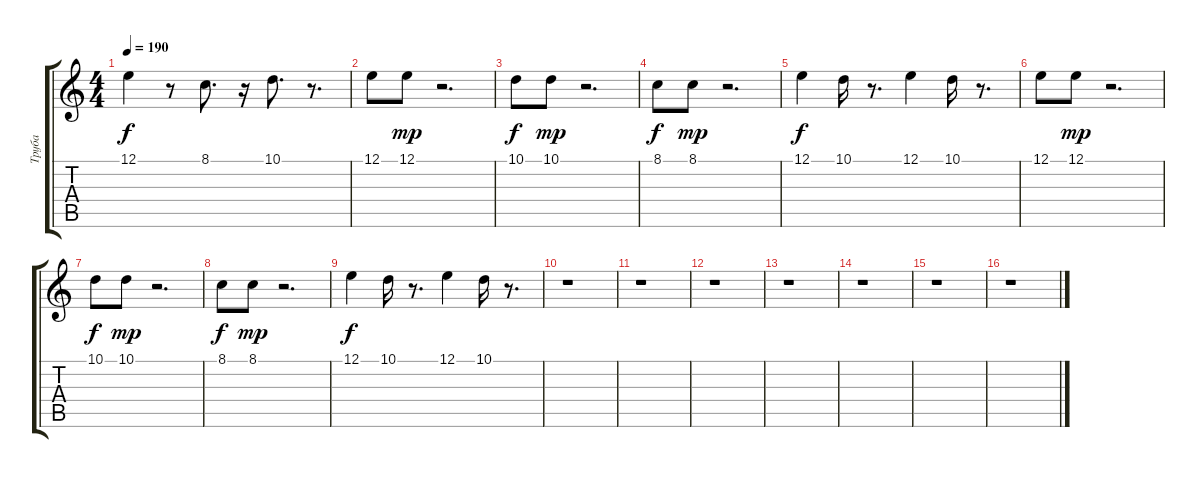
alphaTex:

\track ("Труба" "Труба") {instrument trumpet}
\staff {score tabs}
\tuning (E4 B3 G3 D3 A2 E2) {hide}
\ts (4 4)
\tempo 190
\clef g2
\ks c
12.1.4{dy f} r.8 8.1.8{d} r.16 10.1.8{d} r.8{d} |
12.1.8 12.1.8{dy mp} r.2{d} |
10.1.8{dy f} 10.1.8{dy mp} r.2{d} |
8.1.8{dy f} 8.1.8{dy mp} r.2{d} |
12.1.4{dy f} 10.1.16 r.8{d} 12.1.4 10.1.16 r.8{d} |
12.1.8 12.1.8{dy mp} r.2{d} |
10.1.8{dy f} 10.1.8{dy mp} r.2{d} |
8.1.8{dy f} 8.1.8{dy mp} r.2{d} |
12.1.4{dy f} 10.1.16 r.8{d} 12.1.4 10.1.16 r.8{d} |
r.1 |
r.1 |
r.1 |
r.1 |
r.1 |
r.1 |
r.1
